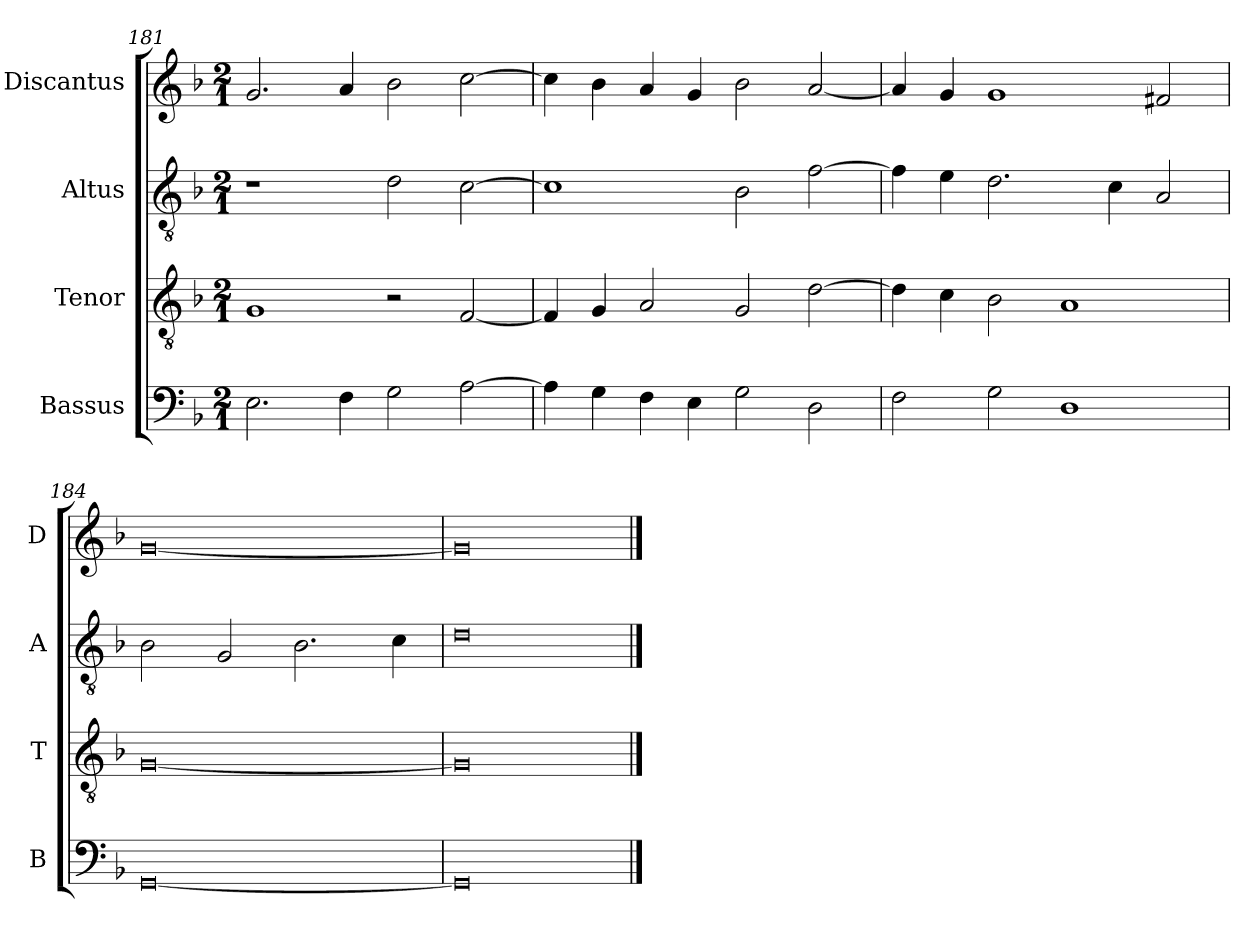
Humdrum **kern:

**kern	**kern	**kern	**kern
*part4	*part3	*part2	*part1
*staff4	*staff3	*staff2	*staff1
*I"Bassus	*I"Tenor	*I"Altus	*I"Discantus
*I'B	*I'T	*I'A	*I'D
*clefF4	*clefGv2	*clefGv2	*clefG2
*k[b-]	*k[b-]	*k[b-]	*k[b-]
*M2/1	*M2/1	*M2/1	*M2/1
=181	=181	=181	=181
2.E\	1G	1r	2.g/
4F\	.	.	4a/
2G\	2r	2d\	2b-\
[2A\	[2F/	[2c\	[2cc\
=182	=182	=182	=182
4A\]	4F/]	1c]	4cc\]
4G\	4G/	.	4b-\
4F\	2A/	.	4a/
4E\	.	.	4g/
2G\	2G/	2B-\	2b-\
2D\	[2d\	[2f\	[2a/
=183	=183	=183	=183
2F\	4d\]	4f\]	4a/]
.	4c\	4e\	4g/
2G\	2B-\	2.d\	1g
1D	1A	.	.
.	.	4c\	.
.	.	2A/	2f#X/
=184	=184	=184	=184
[0GG	[0G	2B-\	[0g
.	.	2G/	.
.	.	2.B-\	.
.	.	4c\	.
=185	=185	=185	=185
0GG]	0G]	0d	0g]
==	==	==	==
*-	*-	*-	*-
